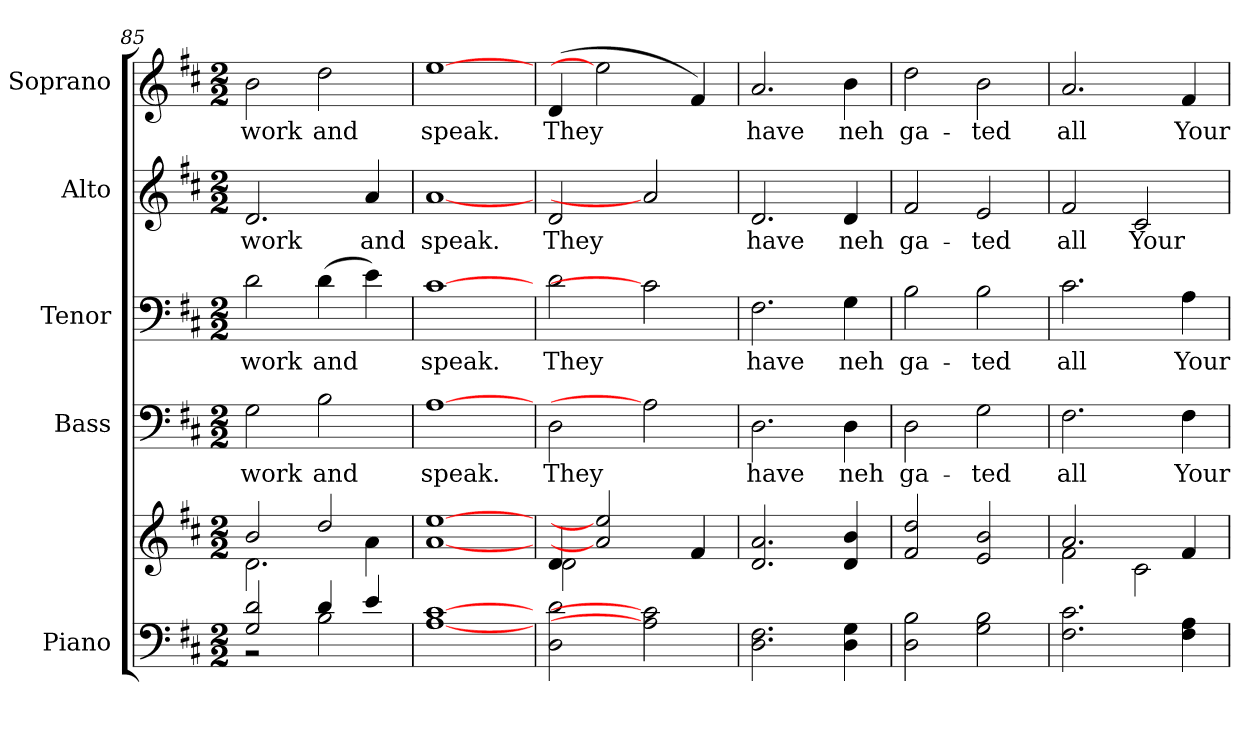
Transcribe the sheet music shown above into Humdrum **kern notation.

**kern	**kern	**kern	**text	**kern	**text	**kern	**text	**kern	**text
*part5	*part5	*part4	*part4	*part3	*part3	*part2	*part2	*part1	*part1
*staff6	*staff5	*staff4	*staff4	*staff3	*staff3	*staff2	*staff2	*staff1	*staff1
*I"Piano	*	*I"Bass	*	*I"Tenor	*	*I"Alto	*	*I"Soprano	*
*I'Pno.	*	*I'B.	*	*I'T.	*	*I'A.	*	*I'S.	*
*clefF4	*clefG2	*clefF4	*	*clefF4	*	*clefG2	*	*clefG2	*
*k[f#c#]	*k[f#c#]	*k[f#c#]	*	*k[f#c#]	*	*k[f#c#]	*	*k[f#c#]	*
*D:	*D:	*D:	*	*D:	*	*D:	*	*D:	*
*M2/2	*M2/2	*M2/2	*	*M2/2	*	*M2/2	*	*M2/2	*
=85	=85	=85	=85	=85	=85	=85	=85	=85	=85
*^	*^	*	*	*	*	*	*	*	*
!	!	!	!	!	!LO:LY:b:color=#000000	!	!	!	!	!	!
!	!	!	!	!	!	!	!LO:LY:b:color=#000000	!	!	!	!
!	!	!	!	!	!	!	!	!	!LO:LY:b:color=#000000	!	!
!	!	!	!	!	!	!	!	!	!	!	!LO:LY:b:color=#000000
2Gi/ 2di	2r	2bi/	2.di\	2Gi\	work	2di\	work	2.di/	work	2bi\	work
!	!	!	!	!	!LO:LY:b:color=#000000	!	!	!	!	!	!
!	!	!	!	!	!	!	!LO:LY:b:color=#000000	!	!	!	!
!	!	!	!	!	!	!	!	!	!	!	!LO:LY:b:color=#000000
4di/	2Bi\	2ddi/	.	2Bi\	and	(4di\	and	.	.	2ddi\	and
!	!	!	!	!	!	!	!	!	!LO:LY:b:color=#000000	!	!
4ei/	.	.	4ai\	.	.	4ei\)	.	4ai/	and	.	.
*v	*v	*	*	*	*	*	*	*	*	*	*
*	*v	*v	*	*	*	*	*	*	*	*
=86	=86	=86	=86	=86	=86	=86	=86	=86	=86
*	*^	*	*	*	*	*	*	*	*
!	!	!	!	!LO:LY:b:color=#000000	!	!	!	!	!	!
*	*v	*v	*	*	*	*	*	*	*	*
*	*^	*	*	*	*	*	*	*	*
!	!	!	!	!	!	!LO:LY:b:color=#000000	!	!	!	!
*	*v	*v	*	*	*	*	*	*	*	*
*	*^	*	*	*	*	*	*	*	*
!	!	!	!	!	!	!	!	!LO:LY:b:color=#000000	!	!
*	*v	*v	*	*	*	*	*	*	*	*
*	*^	*	*	*	*	*	*	*	*
!	!	!	!	!	!	!	!	!	!	!LO:LY:b:color=#000000
*	*v	*v	*	*	*	*	*	*	*	*
[1Ai [1c#i	[1ai [1eei	[1Ai	speak.	[1c#i	speak.	[1ai	speak.	[1eei	speak.
=87	=87	=87	=87	=87	=87	=87	=87	=87	=87
*	*^	*	*	*	*	*	*	*	*
!	!	!	!	!LO:LY:b:color=#000000	!	!	!	!	!	!
!	!	!	!	!	!	!LO:LY:b:color=#000000	!	!	!	!
!	!	!	!	!	!	!	!	!LO:LY:b:color=#000000	!	!
!	!	!	!	!	!	!	!	!	!	!LO:LY:b:color=#000000
2Di\ 2di	4di/	2di\	2Di\	They	2di\	They	2di/	They	(4di/	They
.	2ai] 2eei]	.	.	.	.	.	.	.	2eei]	.
2Ai] 2c#i]	.	2ryy	2Ai]	.	2c#i]	.	2ai]	.	.	.
.	4f#i/	.	.	.	.	.	.	.	4f#i/)	.
*	*v	*v	*	*	*	*	*	*	*	*
=88	=88	=88	=88	=88	=88	=88	=88	=88	=88
!	!	!	!LO:LY:b:color=#000000	!	!	!	!	!	!
!	!	!	!	!	!LO:LY:b:color=#000000	!	!	!	!
!	!	!	!	!	!	!	!LO:LY:b:color=#000000	!	!
!	!	!	!	!	!	!	!	!	!LO:LY:b:color=#000000
2.Di\ 2.F#i	2.di/ 2.ai	2.Di\	have	2.F#i\	have	2.di/	have	2.ai/	have
!	!	!	!LO:LY:b:color=#000000	!	!	!	!	!	!
!	!	!	!	!	!LO:LY:b:color=#000000	!	!	!	!
!	!	!	!	!	!	!	!LO:LY:b:color=#000000	!	!
!	!	!	!	!	!	!	!	!	!LO:LY:b:color=#000000
4Di\ 4Gi	4di/ 4bi	4Di\	neh	4Gi\	neh	4di/	neh	4bi\	neh
=89	=89	=89	=89	=89	=89	=89	=89	=89	=89
!	!	!	!LO:LY:b:color=#000000	!	!	!	!	!	!
!	!	!	!	!	!LO:LY:b:color=#000000	!	!	!	!
!	!	!	!	!	!	!	!LO:LY:b:color=#000000	!	!
!	!	!	!	!	!	!	!	!	!LO:LY:b:color=#000000
2Di\ 2Bi	2f#i/ 2ddi	2Di\	ga-	2Bi\	ga-	2f#i/	ga-	2ddi\	ga-
!	!	!	!LO:LY:b:color=#000000	!	!	!	!	!	!
!	!	!	!	!	!LO:LY:b:color=#000000	!	!	!	!
!	!	!	!	!	!	!	!LO:LY:b:color=#000000	!	!
!	!	!	!	!	!	!	!	!	!LO:LY:b:color=#000000
2Gi\ 2Bi	2ei/ 2bi	2Gi\	-ted	2Bi\	-ted	2ei/	-ted	2bi\	-ted
!!LO:PB:g=z
=90	=90	=90	=90	=90	=90	=90	=90	=90	=90
*	*^	*	*	*	*	*	*	*	*
!	!	!	!	!LO:LY:b:color=#000000	!	!	!	!	!	!
!	!	!	!	!	!	!LO:LY:b:color=#000000	!	!	!	!
!	!	!	!	!	!	!	!	!LO:LY:b:color=#000000	!	!
!	!	!	!	!	!	!	!	!	!	!LO:LY:b:color=#000000
2.F#i\ 2.c#i	2.ai/	2f#i\	2.F#i\	all	2.c#i\	all	2f#i/	all	2.ai/	all
!	!	!	!	!	!	!	!	!LO:LY:b:color=#000000	!	!
.	.	2c#i\	.	.	.	.	2c#i/	Your	.	.
!	!	!	!	!LO:LY:b:color=#000000	!	!	!	!	!	!
!	!	!	!	!	!	!LO:LY:b:color=#000000	!	!	!	!
!	!	!	!	!	!	!	!	!	!	!LO:LY:b:color=#000000
4F#i\ 4Ai	4f#i/	.	4F#i\	Your	4Ai\	Your	.	.	4f#i/	Your
*	*v	*v	*	*	*	*	*	*	*	*
=	=	=	=	=	=	=	=	=	=
*-	*-	*-	*-	*-	*-	*-	*-	*-	*-
